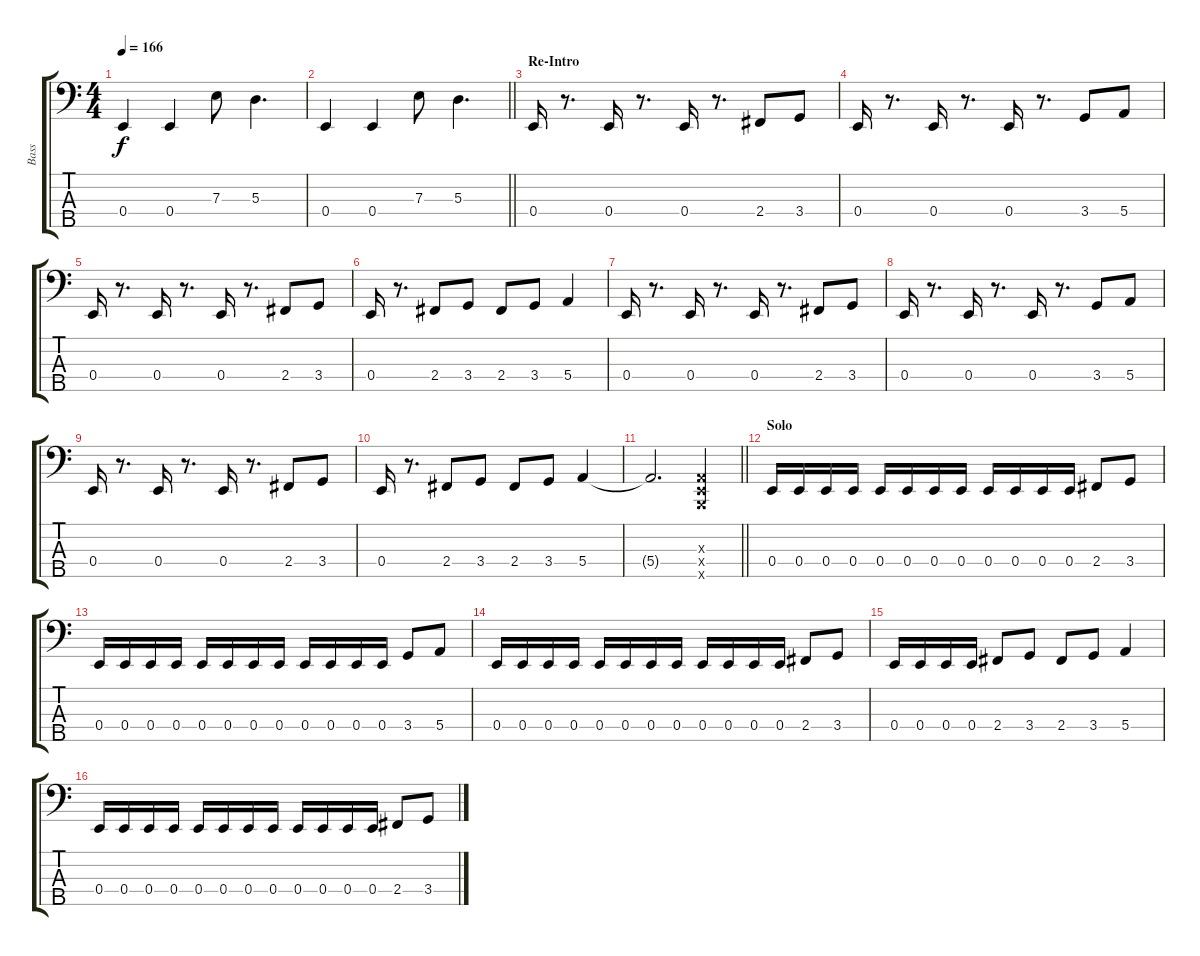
\track ("Bass" "Bass") {instrument electricbassfinger}
\staff {score tabs}
\tuning (G2 D2 A1 E1 B0) {hide}
\ts (4 4)
\tempo 166
\clef f4
\ks c
0.4.4{dy f} 0.4.4 7.3.8 5.3.4{d} |
\barLineRight lightlight
0.4.4 0.4.4 7.3.8 5.3.4{d} |
\section ("" "Re-Intro")
0.4.16 r.8{d} 0.4.16 r.8{d} 0.4.16 r.8{d} 2.4.8 3.4.8 |
0.4.16 r.8{d} 0.4.16 r.8{d} 0.4.16 r.8{d} 3.4.8 5.4.8 |
0.4.16 r.8{d} 0.4.16 r.8{d} 0.4.16 r.8{d} 2.4.8 3.4.8 |
0.4.16 r.8{d} 2.4.8 3.4.8 2.4.8 3.4.8 5.4.4 |
0.4.16 r.8{d} 0.4.16 r.8{d} 0.4.16 r.8{d} 2.4.8 3.4.8 |
0.4.16 r.8{d} 0.4.16 r.8{d} 0.4.16 r.8{d} 3.4.8 5.4.8 |
0.4.16 r.8{d} 0.4.16 r.8{d} 0.4.16 r.8{d} 2.4.8 3.4.8 |
0.4.16 r.8{d} 2.4.8 3.4.8 2.4.8 3.4.8 5.4.4 |
\barLineRight lightlight
5.4{t}.2{d} (0.3{x} 0.4{x} 0.5{x}).4 |
\section ("" "Solo")
0.4.16 0.4.16 0.4.16 0.4.16 0.4.16 0.4.16 0.4.16 0.4.16 0.4.16 0.4.16 0.4.16 0.4.16 2.4.8 3.4.8 |
0.4.16 0.4.16 0.4.16 0.4.16 0.4.16 0.4.16 0.4.16 0.4.16 0.4.16 0.4.16 0.4.16 0.4.16 3.4.8 5.4.8 |
0.4.16 0.4.16 0.4.16 0.4.16 0.4.16 0.4.16 0.4.16 0.4.16 0.4.16 0.4.16 0.4.16 0.4.16 2.4.8 3.4.8 |
0.4.16 0.4.16 0.4.16 0.4.16 2.4.8 3.4.8 2.4.8 3.4.8 5.4.4 |
0.4.16 0.4.16 0.4.16 0.4.16 0.4.16 0.4.16 0.4.16 0.4.16 0.4.16 0.4.16 0.4.16 0.4.16 2.4.8 3.4.8
